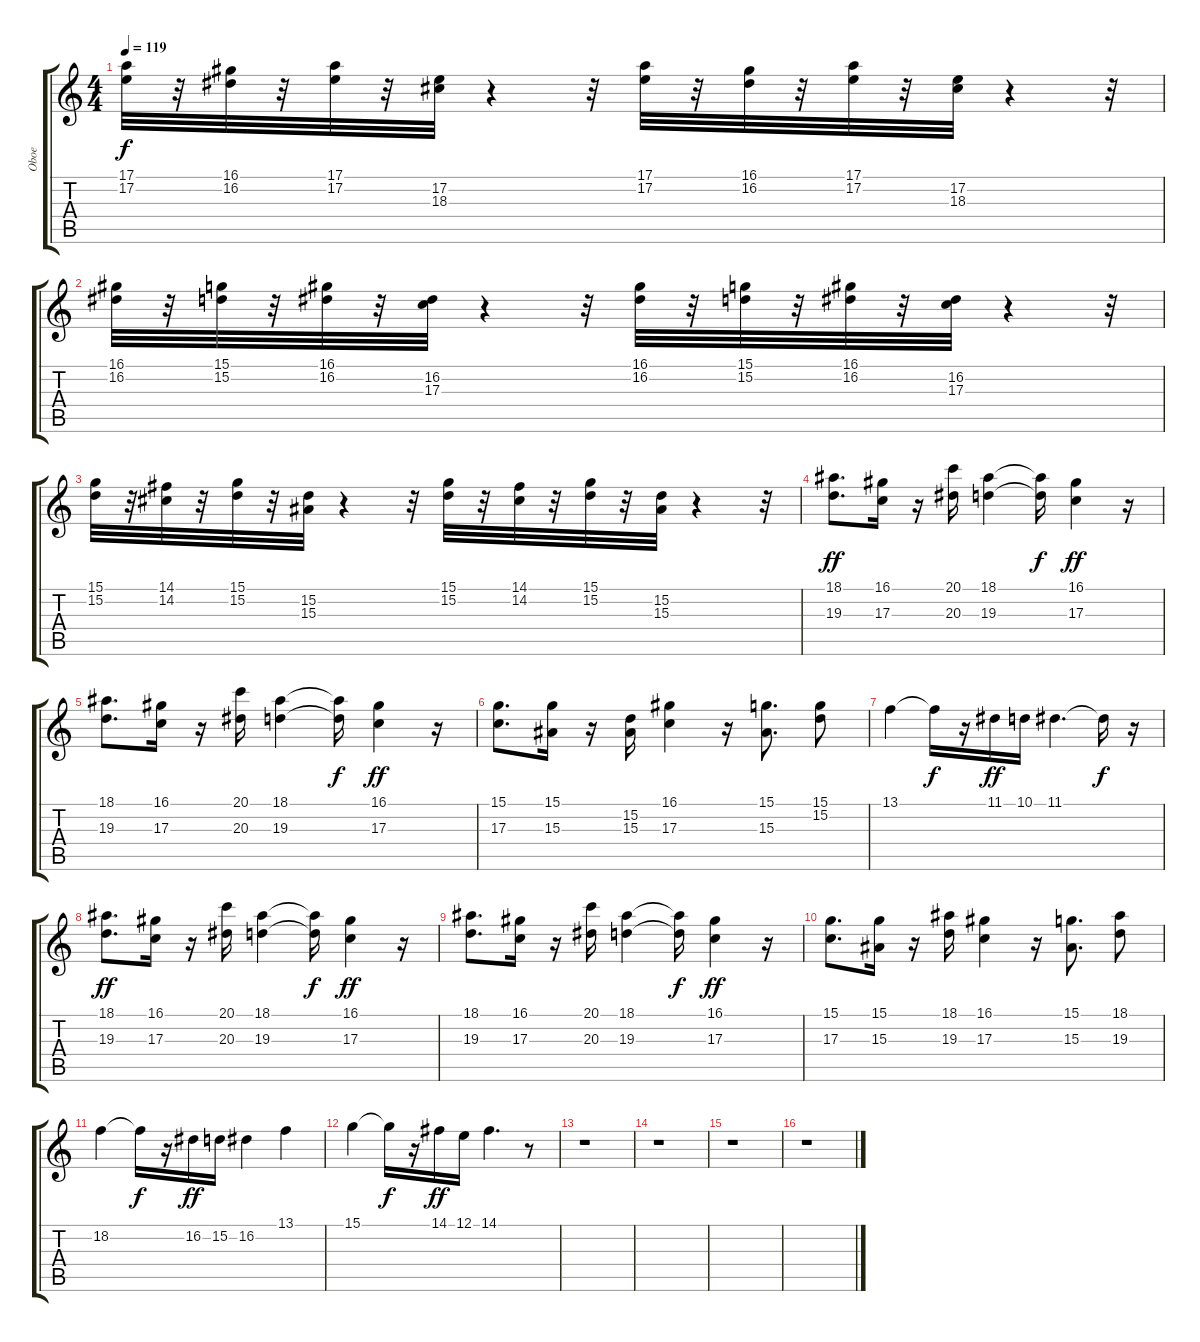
\track ("Oboe                            " "Oboe      ") {instrument trombone}
\staff {score tabs}
\tuning (E4 B3 G3 D3 A2 E2) {hide}
\ts (4 4)
\tempo 119
\clef g2
\ks c
(17.1 17.2).32{dy f} r.32 (16.1 16.2).32 r.32 (17.1 17.2).32 r.32 (17.2 18.3).32 r.4 r.32 (17.1 17.2).32 r.32 (16.1 16.2).32 r.32 (17.1 17.2).32 r.32 (17.2 18.3).32 r.4 r.32 |
(16.1 16.2).32 r.32 (15.1 15.2).32 r.32 (16.1 16.2).32 r.32 (16.2 17.3).32 r.4 r.32 (16.1 16.2).32 r.32 (15.1 15.2).32 r.32 (16.1 16.2).32 r.32 (16.2 17.3).32 r.4 r.32 |
(15.1 15.2).32 r.32 (14.1 14.2).32 r.32 (15.1 15.2).32 r.32 (15.2 15.3).32 r.4 r.32 (15.1 15.2).32 r.32 (14.1 14.2).32 r.32 (15.1 15.2).32 r.32 (15.2 15.3).32 r.4 r.32 |
(18.1 19.3).8{d dy ff} (16.1 17.3).16 r.16 (20.1 20.3).16 (18.1 19.3).4 (18.1{t} 19.3{t}).16{dy f} (16.1 17.3).4{dy ff} r.16 |
(18.1 19.3).8{d} (16.1 17.3).16 r.16 (20.1 20.3).16 (18.1 19.3).4 (18.1{t} 19.3{t}).16{dy f} (16.1 17.3).4{dy ff} r.16 |
(15.1 17.3).8{d} (15.1 15.3).16 r.16 (15.2 15.3).16 (16.1 17.3).4 r.16 (15.1 15.3).8{d} (15.1 15.2).8 |
13.1.4 13.1{t}.16{dy f} r.16 11.1.16{dy ff} 10.1.16 11.1.4{d} 11.1{t}.16{dy f} r.16 |
(18.1 19.3).8{d dy ff} (16.1 17.3).16 r.16 (20.1 20.3).16 (18.1 19.3).4 (18.1{t} 19.3{t}).16{dy f} (16.1 17.3).4{dy ff} r.16 |
(18.1 19.3).8{d} (16.1 17.3).16 r.16 (20.1 20.3).16 (18.1 19.3).4 (18.1{t} 19.3{t}).16{dy f} (16.1 17.3).4{dy ff} r.16 |
(15.1 17.3).8{d} (15.1 15.3).16 r.16 (18.1 19.3).16 (16.1 17.3).4 r.16 (15.1 15.3).8{d} (18.1 19.3).8 |
18.2.4 18.2{t}.16{dy f} r.16 16.2.16{dy ff} 15.2.16 16.2.4 13.1.4 |
15.1.4 15.1{t}.16{dy f} r.16 14.1.16{dy ff} 12.1.16 14.1.4{d} r.8 |
r.1 |
r.1 |
r.1 |
r.1
